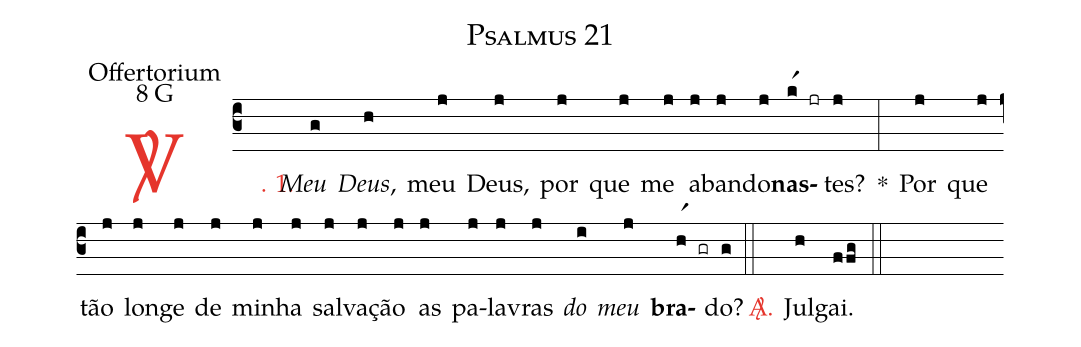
name: Psalmus 21;
office-part: Offertorium;
mode: 8;
mode-differentia: G;
%%
(c3)

<c><sp>V/</sp>. 1.</c>() <i>Meu</i>(g) <i>Deus</i>,(h) meu(j) Deus,(j) por(j) que(j) me(j) a(j)ban(j)do(j)<b>nas</b>(kr1 jr)tes?(j) *(:) Por(j) que(j) tão(j) lon(j)ge(j) de(j) mi(j)nha(j) sal(j)va(j)ção(j) as(j) pa(j)la(j)vras(j) <i>do</i>(i) <i>meu</i>(j) <b>bra</b>(hr1 gr)do?(g)

(::)

<nlba><c><sp>A/</sp>.</c>() Jul</nlba>(h)gai.(ffg)

(::)
